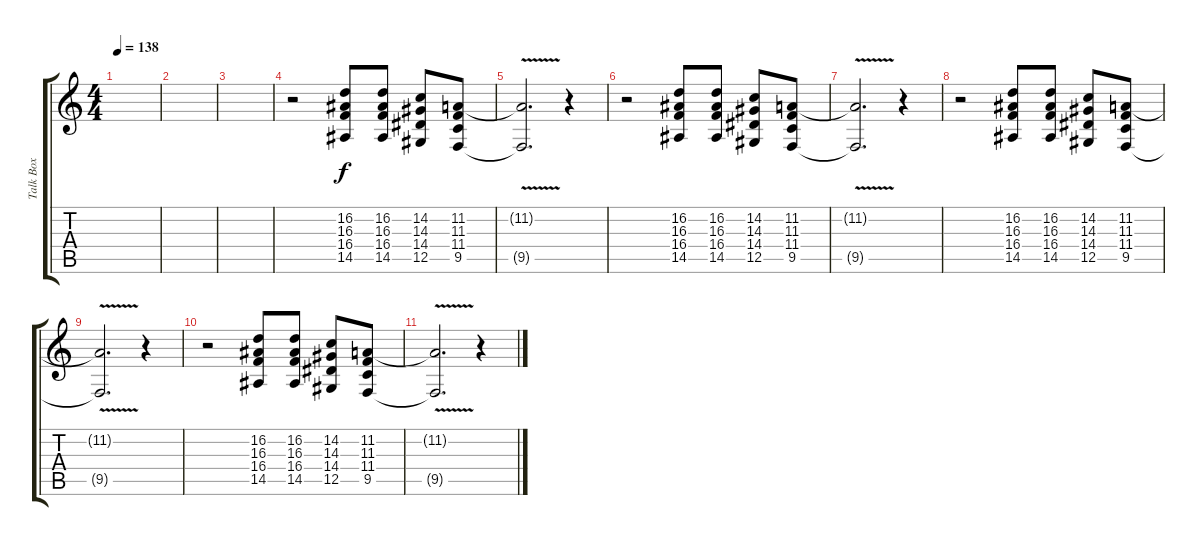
\track ("Talk Box" "Talk Box") {instrument fx7echoes}
\staff {score tabs}
\tuning (Eb4 Bb3 Gb3 Db3 Ab2 Eb2) {hide}
\ts (4 4)
\tempo 138
\clef g2
\ks c
|
|
|
r.2 (16.2 16.3 16.4 14.5).8 (16.2 16.3 16.4 14.5).8 (14.2 14.3 14.4 12.5).8 (11.2 11.3 11.4 9.5).8 |
(11.2{v t} 9.5{v t}).2{d} r.4 |
r.2 (16.2 16.3 16.4 14.5).8 (16.2 16.3 16.4 14.5).8 (14.2 14.3 14.4 12.5).8 (11.2 11.3 11.4 9.5).8 |
(11.2{v t} 9.5{v t}).2{d} r.4 |
r.2 (16.2 16.3 16.4 14.5).8 (16.2 16.3 16.4 14.5).8 (14.2 14.3 14.4 12.5).8 (11.2 11.3 11.4 9.5).8 |
(11.2{v t} 9.5{v t}).2{d} r.4 |
r.2 (16.2 16.3 16.4 14.5).8 (16.2 16.3 16.4 14.5).8 (14.2 14.3 14.4 12.5).8 (11.2 11.3 11.4 9.5).8 |
(11.2{v t} 9.5{v t}).2{d} r.4
